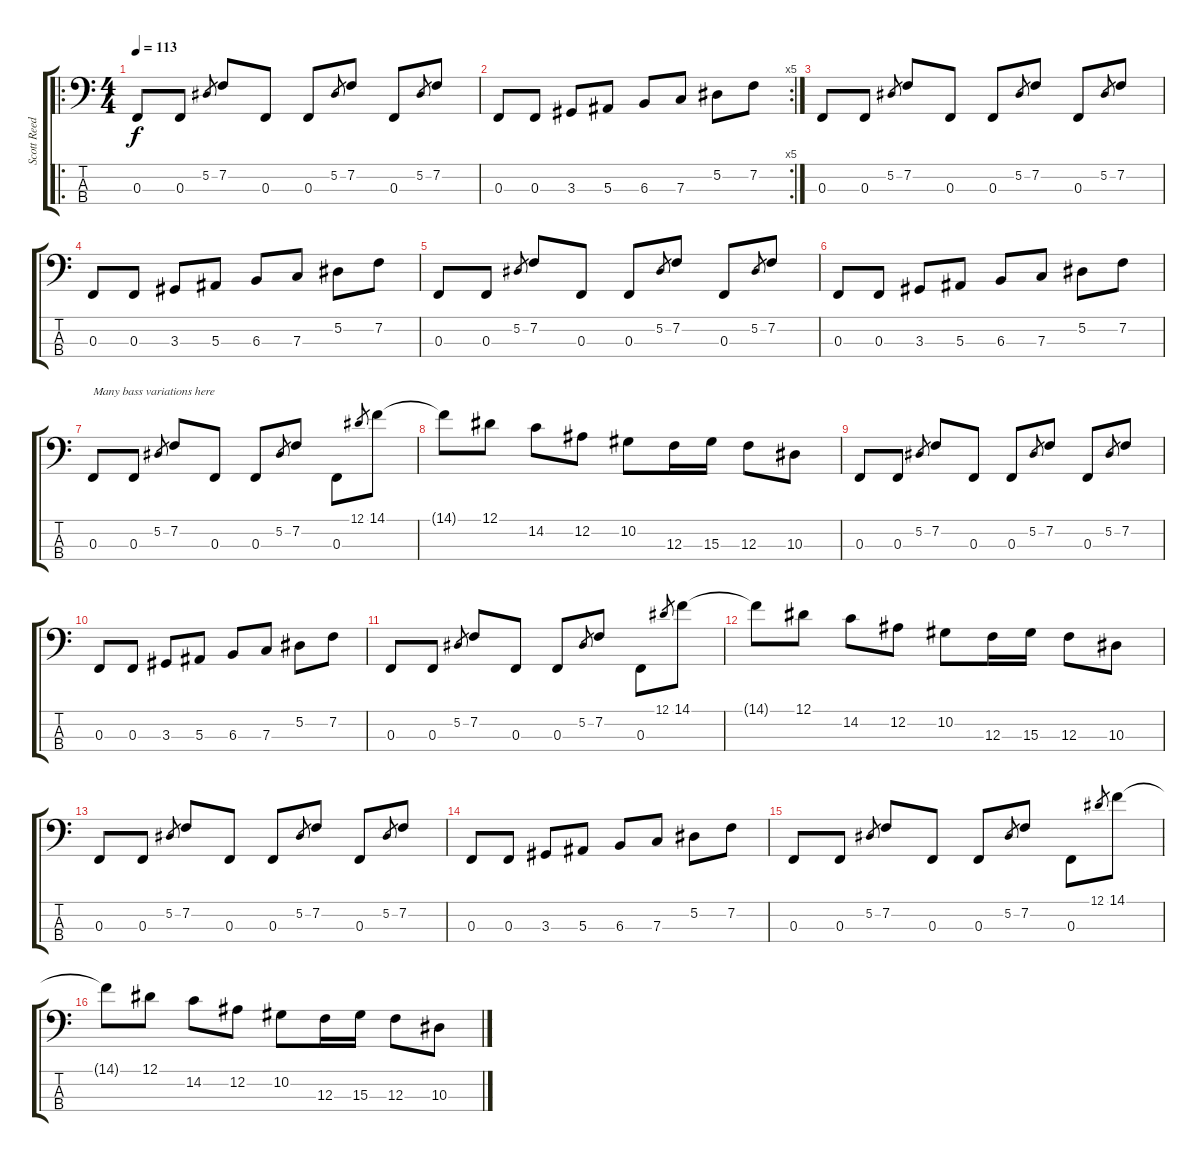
\track ("Scott Reeder" "Scott Reed") {instrument slapbass2}
\staff {score tabs}
\tuning (Eb2 Bb1 F1 C1) {hide}
\ro
\ts (4 4)
\tempo 113
\clef f4
\ks c
0.3.8{dy f} 0.3.8 5.2.8{gr} 7.2.8 0.3.8 0.3.8 5.2.8{gr} 7.2.8 0.3.8 5.2.8{gr} 7.2.8 |
\rc 5
0.3.8 0.3.8 3.3.8 5.3.8 6.3.8 7.3.8 5.2.8 7.2.8 |
0.3.8 0.3.8 5.2.8{gr} 7.2.8 0.3.8 0.3.8 5.2.8{gr} 7.2.8 0.3.8 5.2.8{gr} 7.2.8 |
0.3.8 0.3.8 3.3.8 5.3.8 6.3.8 7.3.8 5.2.8 7.2.8 |
0.3.8 0.3.8 5.2.8{gr} 7.2.8 0.3.8 0.3.8 5.2.8{gr} 7.2.8 0.3.8 5.2.8{gr} 7.2.8 |
0.3.8 0.3.8 3.3.8 5.3.8 6.3.8 7.3.8 5.2.8 7.2.8 |
0.3.8{txt "Many bass variations here"} 0.3.8 5.2.8{gr} 7.2.8 0.3.8 0.3.8 5.2.8{gr} 7.2.8 0.3.8 12.1.8{gr} 14.1.8 |
14.1{t}.8 12.1.8 14.2.8 12.2.8 10.2.8 12.3.16 15.3.16 12.3.8 10.3.8 |
0.3.8 0.3.8 5.2.8{gr} 7.2.8 0.3.8 0.3.8 5.2.8{gr} 7.2.8 0.3.8 5.2.8{gr} 7.2.8 |
0.3.8 0.3.8 3.3.8 5.3.8 6.3.8 7.3.8 5.2.8 7.2.8 |
0.3.8 0.3.8 5.2.8{gr} 7.2.8 0.3.8 0.3.8 5.2.8{gr} 7.2.8 0.3.8 12.1.8{gr} 14.1.8 |
14.1{t}.8 12.1.8 14.2.8 12.2.8 10.2.8 12.3.16 15.3.16 12.3.8 10.3.8 |
0.3.8 0.3.8 5.2.8{gr} 7.2.8 0.3.8 0.3.8 5.2.8{gr} 7.2.8 0.3.8 5.2.8{gr} 7.2.8 |
0.3.8 0.3.8 3.3.8 5.3.8 6.3.8 7.3.8 5.2.8 7.2.8 |
0.3.8 0.3.8 5.2.8{gr} 7.2.8 0.3.8 0.3.8 5.2.8{gr} 7.2.8 0.3.8 12.1.8{gr} 14.1.8 |
14.1{t}.8 12.1.8 14.2.8 12.2.8 10.2.8 12.3.16 15.3.16 12.3.8 10.3.8
